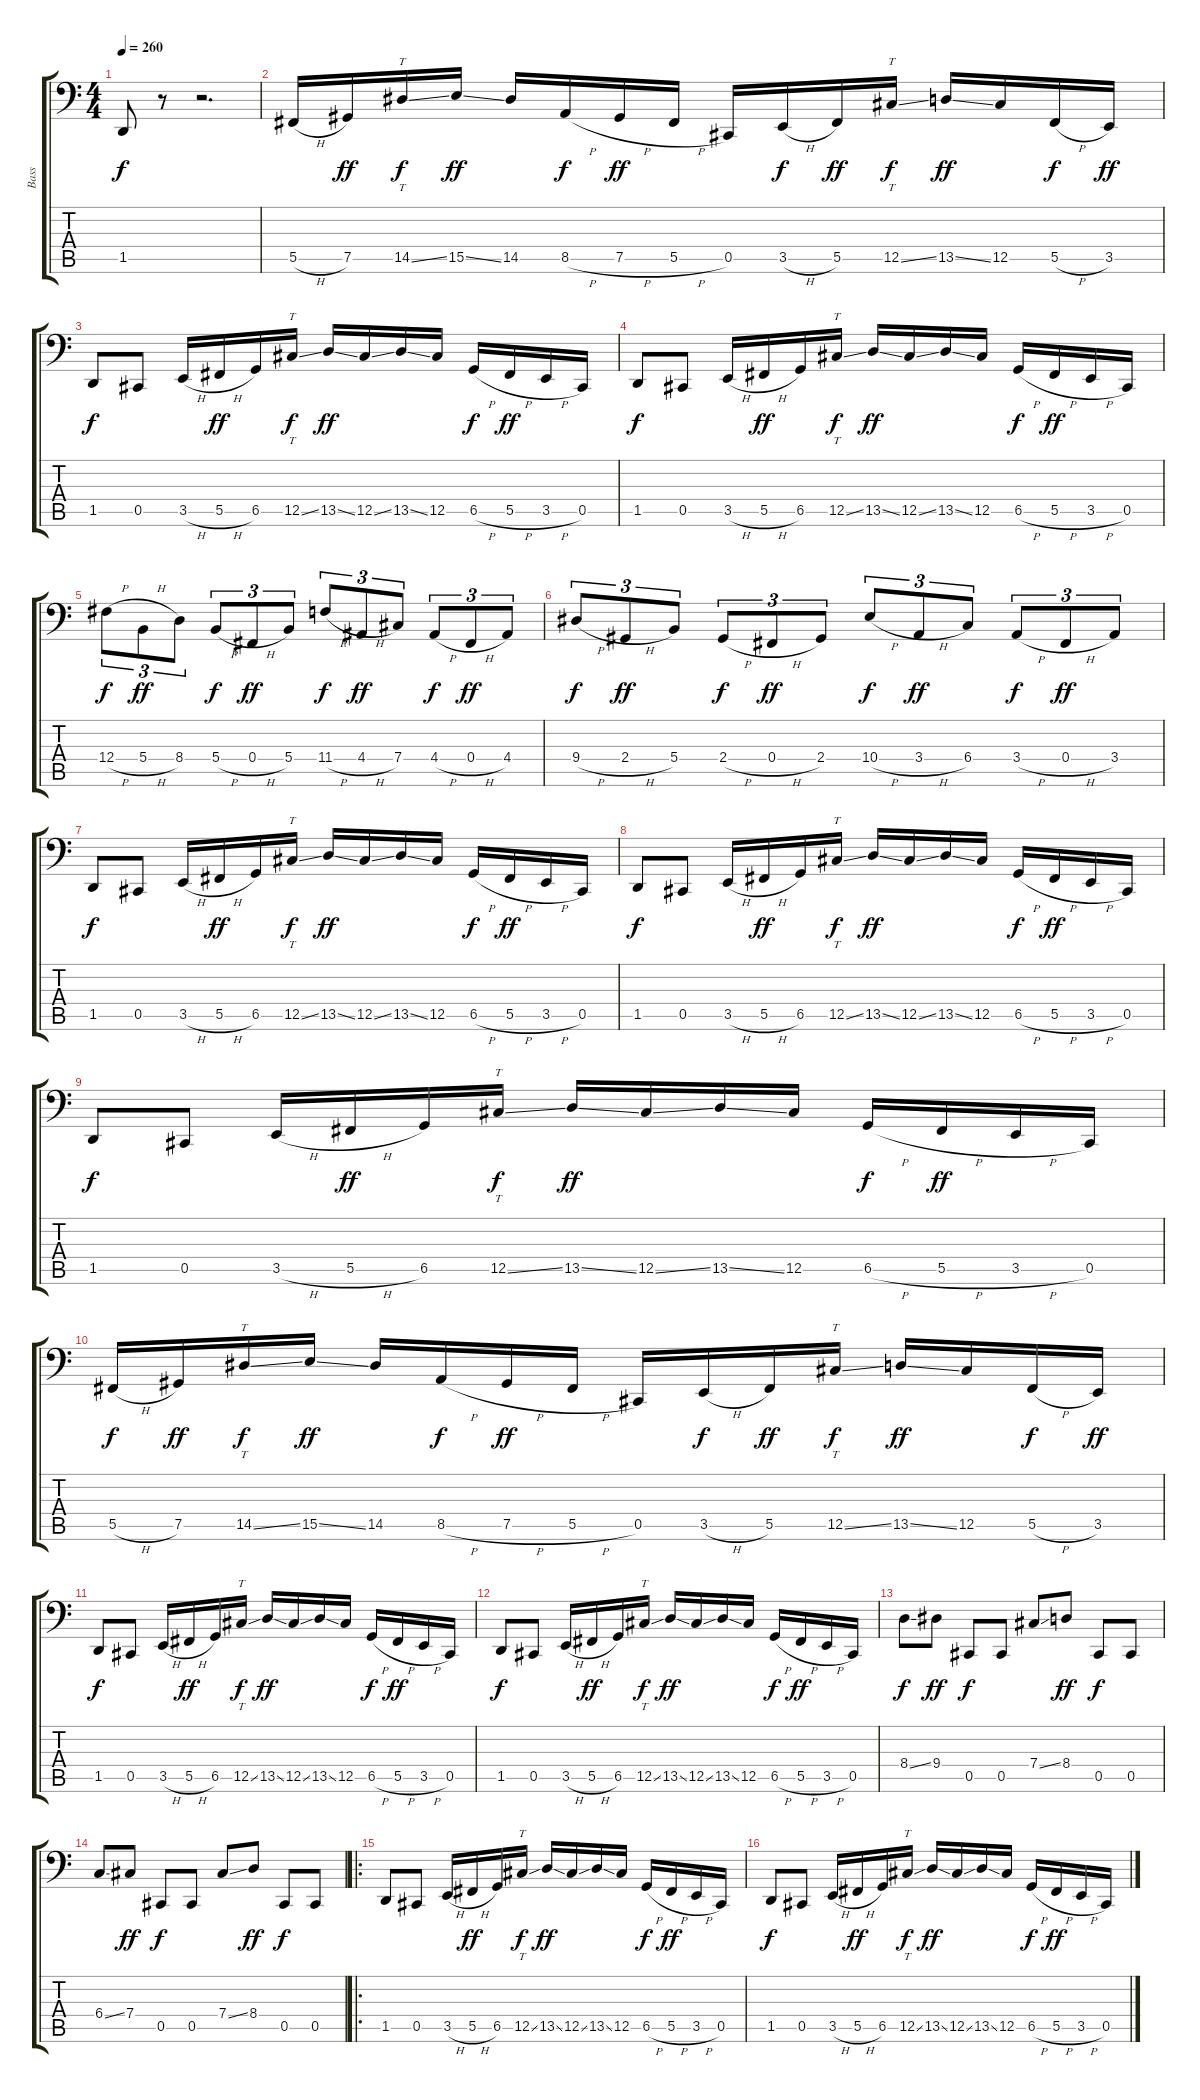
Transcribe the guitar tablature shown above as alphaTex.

\track ("Bass" "Bass") {instrument electricbassfinger}
\staff {score tabs}
\tuning (A2 E2 B1 Gb1 Db1 Ab0) {hide}
\ts (4 4)
\tempo 260
\clef f4
\ks c
1.5.8{dy f} r.8 r.2{d} |
5.5{h}.16 7.5.16{dy ff} 14.5{ss}.16{tt dy f} 15.5{ss}.16{dy ff} 14.5.16 8.5{h}.16{dy f} 7.5{h}.16{dy ff} 5.5{h}.16 0.5.16 3.5{h}.16{dy f} 5.5.16{dy ff} 12.5{ss}.16{tt dy f} 13.5{ss}.16{dy ff} 12.5.16 5.5{h}.16{dy f} 3.5.16{dy ff} |
1.5.8{dy f} 0.5.8 3.5{h}.16 5.5{h}.16{dy ff} 6.5.16 12.5{ss}.16{tt dy f} 13.5{ss}.16{dy ff} 12.5{ss}.16 13.5{ss}.16 12.5.16 6.5{h}.16{dy f} 5.5{h}.16{dy ff} 3.5{h}.16 0.5.16 |
1.5.8{dy f} 0.5.8 3.5{h}.16 5.5{h}.16{dy ff} 6.5.16 12.5{ss}.16{tt dy f} 13.5{ss}.16{dy ff} 12.5{ss}.16 13.5{ss}.16 12.5.16 6.5{h}.16{dy f} 5.5{h}.16{dy ff} 3.5{h}.16 0.5.16 |
12.4{h}.8{tu (3 2) dy f} 5.4{h}.8{tu (3 2) dy ff} 8.4.8{tu (3 2)} 5.4{h}.8{tu (3 2) dy f} 0.4{h}.8{tu (3 2) dy ff} 5.4.8{tu (3 2)} 11.4{h}.8{tu (3 2) dy f} 4.4{h}.8{tu (3 2) dy ff} 7.4.8{tu (3 2)} 4.4{h}.8{tu (3 2) dy f} 0.4{h}.8{tu (3 2) dy ff} 4.4.8{tu (3 2)} |
9.4{h}.8{tu (3 2) dy f} 2.4{h}.8{tu (3 2) dy ff} 5.4.8{tu (3 2)} 2.4{h}.8{tu (3 2) dy f} 0.4{h}.8{tu (3 2) dy ff} 2.4.8{tu (3 2)} 10.4{h}.8{tu (3 2) dy f} 3.4{h}.8{tu (3 2) dy ff} 6.4.8{tu (3 2)} 3.4{h}.8{tu (3 2) dy f} 0.4{h}.8{tu (3 2) dy ff} 3.4.8{tu (3 2)} |
1.5.8{dy f} 0.5.8 3.5{h}.16 5.5{h}.16{dy ff} 6.5.16 12.5{ss}.16{tt dy f} 13.5{ss}.16{dy ff} 12.5{ss}.16 13.5{ss}.16 12.5.16 6.5{h}.16{dy f} 5.5{h}.16{dy ff} 3.5{h}.16 0.5.16 |
1.5.8{dy f} 0.5.8 3.5{h}.16 5.5{h}.16{dy ff} 6.5.16 12.5{ss}.16{tt dy f} 13.5{ss}.16{dy ff} 12.5{ss}.16 13.5{ss}.16 12.5.16 6.5{h}.16{dy f} 5.5{h}.16{dy ff} 3.5{h}.16 0.5.16 |
1.5.8{dy f} 0.5.8 3.5{h}.16 5.5{h}.16{dy ff} 6.5.16 12.5{ss}.16{tt dy f} 13.5{ss}.16{dy ff} 12.5{ss}.16 13.5{ss}.16 12.5.16 6.5{h}.16{dy f} 5.5{h}.16{dy ff} 3.5{h}.16 0.5.16 |
5.5{h}.16{dy f} 7.5.16{dy ff} 14.5{ss}.16{tt dy f} 15.5{ss}.16{dy ff} 14.5.16 8.5{h}.16{dy f} 7.5{h}.16{dy ff} 5.5{h}.16 0.5.16 3.5{h}.16{dy f} 5.5.16{dy ff} 12.5{ss}.16{tt dy f} 13.5{ss}.16{dy ff} 12.5.16 5.5{h}.16{dy f} 3.5.16{dy ff} |
1.5.8{dy f} 0.5.8 3.5{h}.16 5.5{h}.16{dy ff} 6.5.16 12.5{ss}.16{tt dy f} 13.5{ss}.16{dy ff} 12.5{ss}.16 13.5{ss}.16 12.5.16 6.5{h}.16{dy f} 5.5{h}.16{dy ff} 3.5{h}.16 0.5.16 |
1.5.8{dy f} 0.5.8 3.5{h}.16 5.5{h}.16{dy ff} 6.5.16 12.5{ss}.16{tt dy f} 13.5{ss}.16{dy ff} 12.5{ss}.16 13.5{ss}.16 12.5.16 6.5{h}.16{dy f} 5.5{h}.16{dy ff} 3.5{h}.16 0.5.16 |
8.4{ss}.8{dy f} 9.4.8{dy ff} 0.5.8{dy f} 0.5.8 7.4{ss}.8 8.4.8{dy ff} 0.5.8{dy f} 0.5.8 |
6.4{ss}.8 7.4.8{dy ff} 0.5.8{dy f} 0.5.8 7.4{ss}.8 8.4.8{dy ff} 0.5.8{dy f} 0.5.8 |
\ro
1.5.8 0.5.8 3.5{h}.16 5.5{h}.16{dy ff} 6.5.16 12.5{ss}.16{tt dy f} 13.5{ss}.16{dy ff} 12.5{ss}.16 13.5{ss}.16 12.5.16 6.5{h}.16{dy f} 5.5{h}.16{dy ff} 3.5{h}.16 0.5.16 |
1.5.8{dy f} 0.5.8 3.5{h}.16 5.5{h}.16{dy ff} 6.5.16 12.5{ss}.16{tt dy f} 13.5{ss}.16{dy ff} 12.5{ss}.16 13.5{ss}.16 12.5.16 6.5{h}.16{dy f} 5.5{h}.16{dy ff} 3.5{h}.16 0.5.16
